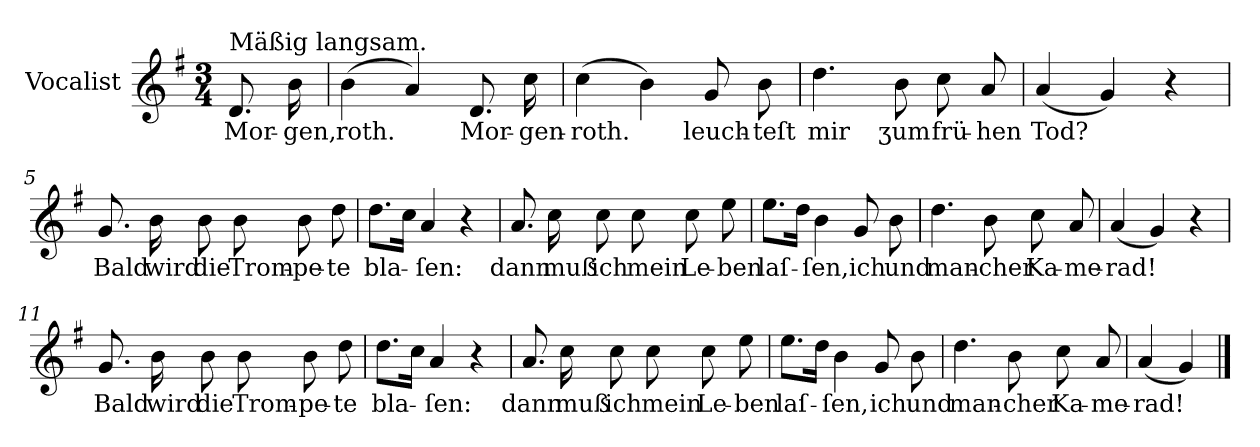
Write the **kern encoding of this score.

**kern	**text
*part1	*part1
*staff1	*staff1
*I"Vocalist	*
*clefG2	*
*k[f#]	*
*G:	*
*M3/4	*
=	=
!LO:TX:a:t=Mäßig langsam.	!
8.d	Mor-
16b	-gen,
=1	=1
(<4b	roth.
4a)	.
8.d	Mor-
16cc	-gen-
=2	=2
(4cc	-roth.
4b)	.
8g	leuch-
8b	-teſt
=3	=3
4.dd	mir
8b	ʒum
8cc	frü-
8a	-hen
=4	=4
(4a	Tod?
4g)	.
4r	.
=5	=5
8.g	Bald
16b	wird
8b	die
8b	Trom-
8b	-pe-
8dd	-te
=6	=6
8.ddL	bla-
16ccJk	.
4a	-ſen:
4r	.
=7	=7
8.a	dann
16cc	muß
8cc	ich
8cc	mein
8cc	Le-
8ee	-ben
=8	=8
8.eeL	laſ-
16ddJk	.
4b	-ſen,
8g	ich
8b	und
=9	=9
4.dd	man-
8b	-cher
8cc	Ka-
8a	-me-
=10	=10
(4a	-rad!
4g)	.
4r	.
=11	=11
8.g	Bald
16b	wird
8b	die
8b	Trom-
8b	-pe-
8dd	-te
=12	=12
8.ddL	bla-
16ccJk	.
4a	-ſen:
4r	.
=13	=13
8.a	dann
16cc	muß
8cc	ich
8cc	mein
8cc	Le-
8ee	-ben
=14	=14
8.eeL	laſ-
16ddJk	.
4b	-ſen,
8g	ich
8b	und
=15	=15
4.dd	man-
8b	-cher
8cc	Ka-
8a	-me-
=16	=16
(4a	-rad!
4g)	.
==	==
*-	*-
